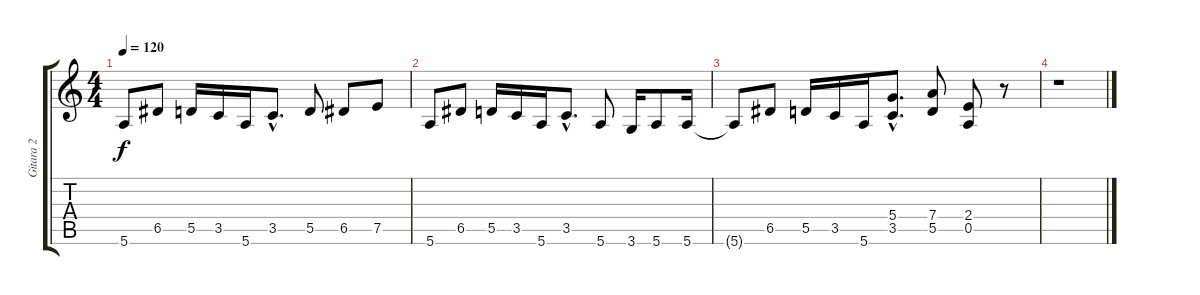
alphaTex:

\track ("Gitara 2" "Gitara 2") {instrument overdrivenguitar}
\staff {score tabs}
\tuning (E4 B3 G3 D3 A2 E2) {hide}
\ts (4 4)
\tempo 120
\clef g2
\ks c
5.6{t}.8{dy f} 6.5.8 5.5.16 3.5.16 5.6.16 3.5{hac}.8{d} 5.5.8 6.5.8 7.5.8 |
5.6.8 6.5.8 5.5.16 3.5.16 5.6.16 3.5{hac}.8{d} 5.6.8 3.6.16 5.6.8 5.6.16 |
5.6{t}.8 6.5.8 5.5.16 3.5.16 5.6.16 (5.4{hac} 3.5{hac}).8{d} (7.4 5.5).8 (2.4 0.5).8 r.8 |
r.1
